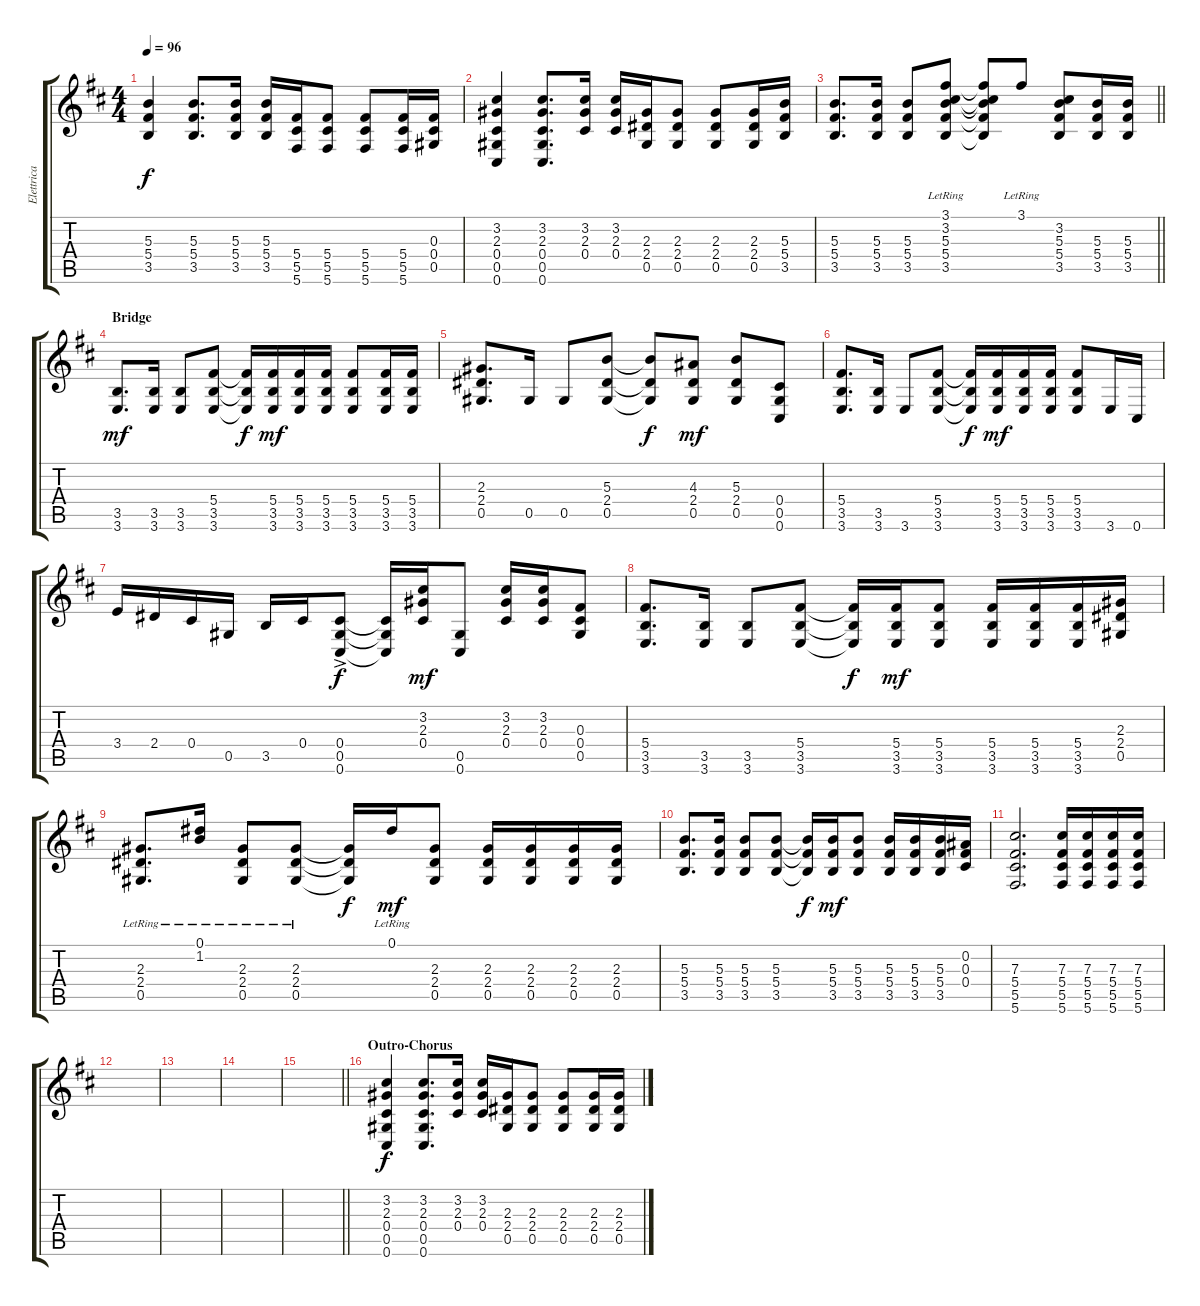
\track ("Elettrica Acc." "Elettrica ") {instrument overdrivenguitar}
\staff {score tabs}
\tuning (Eb4 Bb3 Gb3 Db3 Ab2 Db2) {hide}
\ts (4 4)
\tempo 96
\clef g2
\ks d
(5.3 5.4 3.5).4{dy f} (5.3 5.4 3.5).8{d} (5.3 5.4 3.5).16 (5.3 5.4 3.5).16 (5.4 5.5 5.6).16 (5.4 5.5 5.6).8 (5.4 5.5 5.6).8 (5.4 5.5 5.6).16 (0.3 0.4 0.5).16 |
(3.2 2.3 0.4 0.5 0.6).4 (3.2 2.3 0.4 0.5 0.6).8{d} (3.2 2.3 0.4).16 (3.2 2.3 0.4).16 (2.3 2.4 0.5).16 (2.3 2.4 0.5).8 (2.3 2.4 0.5).8 (2.3 2.4 0.5).16 (5.3 5.4 3.5).16 |
\barLineRight lightlight
(5.3 5.4 3.5).8{d} (5.3 5.4 3.5).16 (5.3 5.4 3.5).8 (3.1{lr} 3.2 5.3 5.4 3.5).8 (3.1{t} 3.2{t} 5.3{t} 5.4{t} 3.5{t}).8 3.1{lr}.8 (3.2 5.3 5.4 3.5).8 (5.3 5.4 3.5).16 (5.3 5.4 3.5).16 |
\section ("" "Bridge")
(3.5 3.6).8{d dy mf} (3.5 3.6).16 (3.5 3.6).8 (5.4 3.5 3.6).8 (5.4{t} 3.5{t} 3.6{t}).16{dy f} (5.4 3.5 3.6).16{dy mf} (5.4 3.5 3.6).16 (5.4 3.5 3.6).16 (5.4 3.5 3.6).8 (5.4 3.5 3.6).16 (5.4 3.5 3.6).16 |
(2.3 2.4 0.5).8{d} 0.5.16 0.5.8 (5.3 2.4 0.5).8 (5.3{t} 2.4{t} 0.5{t}).8{dy f} (4.3 2.4 0.5).8{dy mf} (5.3 2.4 0.5).8 (0.4 0.5 0.6).8 |
(5.4 3.5 3.6).8{d} (3.5 3.6).16 3.6.8 (5.4 3.5 3.6).8 (5.4{t} 3.5{t} 3.6{t}).16{dy f} (5.4 3.5 3.6).16{dy mf} (5.4 3.5 3.6).16 (5.4 3.5 3.6).16 (5.4 3.5 3.6).8 3.6.16 0.6.16 |
3.4.16 2.4.16 0.4.16 0.5.16 3.5.16 0.4.16 (0.4{ac} 0.5{ac} 0.6{ac}).8{dy f} (0.4{t} 0.5{t} 0.6{t}).16 (3.2 2.3 0.4).16{dy mf} (0.5 0.6).8 (3.2 2.3 0.4).16 (3.2 2.3 0.4).16 (0.3 0.4 0.5).8 |
(5.4 3.5 3.6).8{d} (3.5 3.6).16 (3.5 3.6).8 (5.4 3.5 3.6).8 (5.4{t} 3.5{t} 3.6{t}).16{dy f} (5.4 3.5 3.6).16{dy mf} (5.4 3.5 3.6).8 (5.4 3.5 3.6).16 (5.4 3.5 3.6).16 (5.4 3.5 3.6).16 (2.3 2.4 0.5).16 |
(2.3{lr} 2.4{lr} 0.5{lr}).8{d} (0.1{lr} 1.2{lr}).16 (2.3{lr} 2.4{lr} 0.5{lr}).8 (2.3{lr} 2.4{lr} 0.5{lr}).8 (2.3{t} 2.4{t} 0.5{t}).16{dy f} 0.1{lr}.16{dy mf} (2.3 2.4 0.5).8 (2.3 2.4 0.5).16 (2.3 2.4 0.5).16 (2.3 2.4 0.5).16 (2.3 2.4 0.5).16 |
(5.3 5.4 3.5).8{d} (5.3 5.4 3.5).16 (5.3 5.4 3.5).8 (5.3 5.4 3.5).8 (5.3{t} 5.4{t} 3.5{t}).16{dy f} (5.3 5.4 3.5).16{dy mf} (5.3 5.4 3.5).8 (5.3 5.4 3.5).16 (5.3 5.4 3.5).16 (5.3 5.4 3.5).16 (0.2 0.3 0.4).16 |
(7.3 5.4 5.5 5.6).2{d} (7.3 5.4 5.5 5.6).16 (7.3 5.4 5.5 5.6).16 (7.3 5.4 5.5 5.6).16 (7.3 5.4 5.5 5.6).16 |
|
|
|
\barLineRight lightlight
|
\section ("" "Outro-Chorus")
(3.2 2.3 0.4 0.5 0.6).4{dy f} (3.2 2.3 0.4 0.5 0.6).8{d} (3.2 2.3 0.4).16 (3.2 2.3 0.4).16 (2.3 2.4 0.5).16 (2.3 2.4 0.5).8 (2.3 2.4 0.5).8 (2.3 2.4 0.5).16 (2.3 2.4 0.5).16
